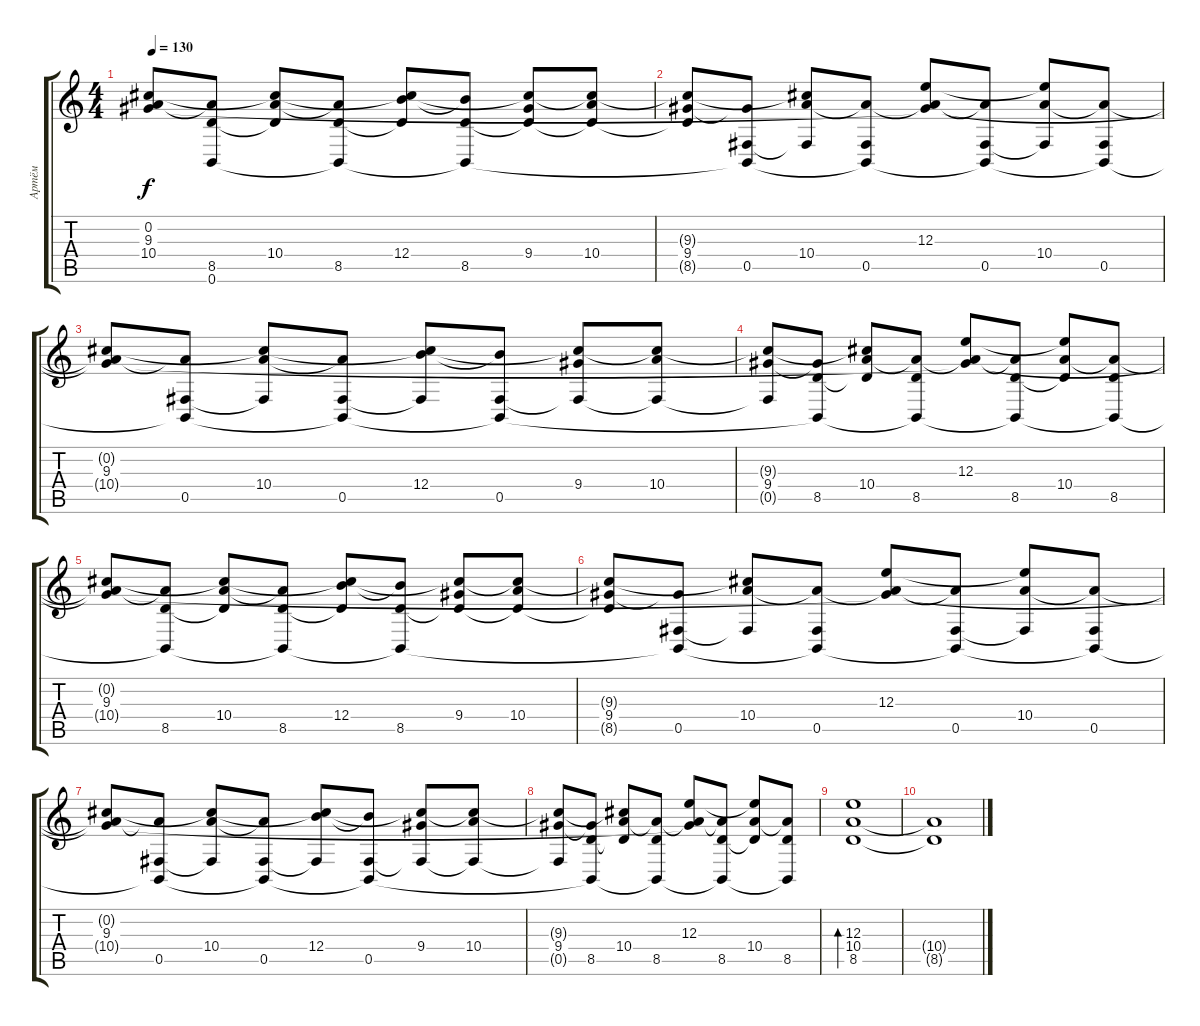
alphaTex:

\track ("Артём" "Артём") {instrument acousticguitarsteel}
\staff {score tabs}
\tuning (Db4 Ab3 E3 B2 Gb2 B1) {hide}
\ts (4 4)
\tempo 130
\clef g2
\ks c
(0.2{t} 9.3 10.4{t}).8{dy f} (10.4{t} 8.5 0.6{t}).8 (9.3{t} 10.4 8.5{t}).8 (10.4{t} 8.5 0.6{t}).8 (9.3{t} 12.4 8.5{t}).8 (12.4{t} 8.5 0.6{t}).8 (9.3{t} 9.4 8.5{t}).8 (9.3{t} 10.4 8.5{t}).8 |
(9.3{t} 9.4 8.5{t}).8 (9.4{t} 0.5 0.6{t}).8 (9.3{t} 10.4 0.5{t}).8 (10.4{t} 0.5 0.6{t}).8 (0.2{t} 12.3 10.4{t}).8 (10.4{t} 0.5 0.6{t}).8 (12.3{t} 10.4 0.5{t}).8 (10.4{t} 0.5 0.6{t}).8 |
(0.2{t} 9.3 10.4{t}).8 (10.4{t} 0.5 0.6{t}).8 (9.3{t} 10.4 0.5{t}).8 (10.4{t} 0.5 0.6{t}).8 (9.3{t} 12.4 0.5{t}).8 (12.4{t} 0.5 0.6{t}).8 (9.3{t} 9.4 0.5{t}).8 (9.3{t} 10.4 0.5{t}).8 |
(9.3{t} 9.4 0.5{t}).8 (9.4{t} 8.5 0.6{t}).8 (9.3{t} 10.4 8.5{t}).8 (10.4{t} 8.5 0.6{t}).8 (0.2{t} 12.3 10.4{t}).8 (10.4{t} 8.5 0.6{t}).8 (12.3{t} 10.4 8.5{t}).8 (10.4{t} 8.5 0.6{t}).8 |
(0.2{t} 9.3 10.4{t}).8 (10.4{t} 8.5 0.6{t}).8 (9.3{t} 10.4 8.5{t}).8 (10.4{t} 8.5 0.6{t}).8 (9.3{t} 12.4 8.5{t}).8 (12.4{t} 8.5 0.6{t}).8 (9.3{t} 9.4 8.5{t}).8 (9.3{t} 10.4 8.5{t}).8 |
(9.3{t} 9.4 8.5{t}).8 (9.4{t} 0.5 0.6{t}).8 (9.3{t} 10.4 0.5{t}).8 (10.4{t} 0.5 0.6{t}).8 (0.2{t} 12.3 10.4{t}).8 (10.4{t} 0.5 0.6{t}).8 (12.3{t} 10.4 0.5{t}).8 (10.4{t} 0.5 0.6{t}).8 |
(0.2{t} 9.3 10.4{t}).8 (10.4{t} 0.5 0.6{t}).8 (9.3{t} 10.4 0.5{t}).8 (10.4{t} 0.5 0.6{t}).8 (9.3{t} 12.4 0.5{t}).8 (12.4{t} 0.5 0.6{t}).8 (9.3{t} 9.4 0.5{t}).8 (9.3{t} 10.4 0.5{t}).8 |
(9.3{t} 9.4 0.5{t}).8 (9.4{t} 8.5 0.6{t}).8 (9.3{t} 10.4 8.5{t}).8 (10.4{t} 8.5 0.6{t}).8 (0.2{t} 12.3 10.4{t}).8 (10.4{t} 8.5 0.6{t}).8 (12.3{t} 10.4 8.5{t}).8 (10.4{t} 8.5 0.6{t}).8 |
(12.3 10.4 8.5).1{bd 480} |
(10.4{t} 8.5{t}).1
